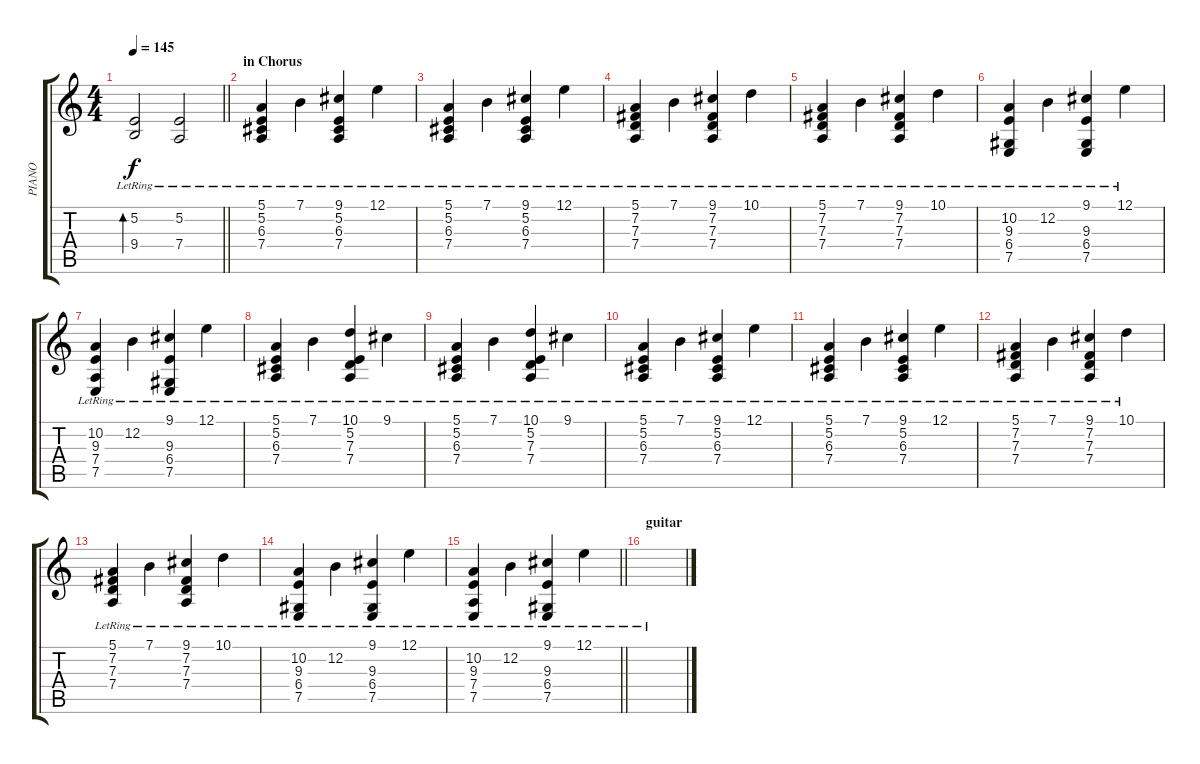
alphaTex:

\track ("PIANO" "PIANO") {instrument brightacousticpiano}
\staff {score tabs}
\tuning (E4 B3 G3 D3 A2 E2) {hide}
\ts (4 4)
\tempo 145
\clef g2
\barLineRight lightlight
\ks c
(5.2{lr} 9.4{lr}).2{bd 60 dy f} (5.2{lr} 7.4{lr}).2 |
\section ("" "in Chorus")
(5.1{lr} 5.2{lr} 6.3{lr} 7.4{lr}).4 7.1{lr}.4 (9.1{lr} 5.2{lr} 6.3{lr} 7.4{lr}).4 12.1{lr}.4 |
(5.1{lr} 5.2{lr} 6.3{lr} 7.4{lr}).4 7.1{lr}.4 (9.1{lr} 5.2{lr} 6.3{lr} 7.4{lr}).4 12.1{lr}.4 |
(5.1{lr} 7.2{lr} 7.3{lr} 7.4{lr}).4 7.1{lr}.4 (9.1{lr} 7.2{lr} 7.3{lr} 7.4{lr}).4 10.1{lr}.4 |
(5.1{lr} 7.2{lr} 7.3{lr} 7.4{lr}).4 7.1{lr}.4 (9.1{lr} 7.2{lr} 7.3{lr} 7.4{lr}).4 10.1{lr}.4 |
(10.2{lr} 9.3{lr} 6.4{lr} 7.5{lr}).4 12.2{lr}.4 (9.1{lr} 9.3{lr} 6.4{lr} 7.5{lr}).4 12.1{lr}.4 |
(10.2{lr} 9.3{lr} 7.4{lr} 7.5{lr}).4 12.2{lr}.4 (9.1{lr} 9.3{lr} 6.4{lr} 7.5{lr}).4 12.1{lr}.4 |
(5.1{lr} 5.2{lr} 6.3{lr} 7.4{lr}).4 7.1{lr}.4 (10.1{lr} 5.2{lr} 7.3{lr} 7.4{lr}).4 9.1{lr}.4 |
(5.1{lr} 5.2{lr} 6.3{lr} 7.4{lr}).4 7.1{lr}.4 (10.1{lr} 5.2{lr} 7.3{lr} 7.4{lr}).4 9.1{lr}.4 |
(5.1{lr} 5.2{lr} 6.3{lr} 7.4{lr}).4 7.1{lr}.4 (9.1{lr} 5.2{lr} 6.3{lr} 7.4{lr}).4 12.1{lr}.4 |
(5.1{lr} 5.2{lr} 6.3{lr} 7.4{lr}).4 7.1{lr}.4 (9.1{lr} 5.2{lr} 6.3{lr} 7.4{lr}).4 12.1{lr}.4 |
(5.1{lr} 7.2{lr} 7.3{lr} 7.4{lr}).4 7.1{lr}.4 (9.1{lr} 7.2{lr} 7.3{lr} 7.4{lr}).4 10.1{lr}.4 |
(5.1{lr} 7.2{lr} 7.3{lr} 7.4{lr}).4 7.1{lr}.4 (9.1{lr} 7.2{lr} 7.3{lr} 7.4{lr}).4 10.1{lr}.4 |
(10.2{lr} 9.3{lr} 6.4{lr} 7.5{lr}).4 12.2{lr}.4 (9.1{lr} 9.3{lr} 6.4{lr} 7.5{lr}).4 12.1{lr}.4 |
\barLineRight lightlight
(10.2{lr} 9.3{lr} 7.4{lr} 7.5{lr}).4 12.2{lr}.4 (9.1{lr} 9.3{lr} 6.4{lr} 7.5{lr}).4 12.1{lr}.4 |
\section ("" "guitar")
